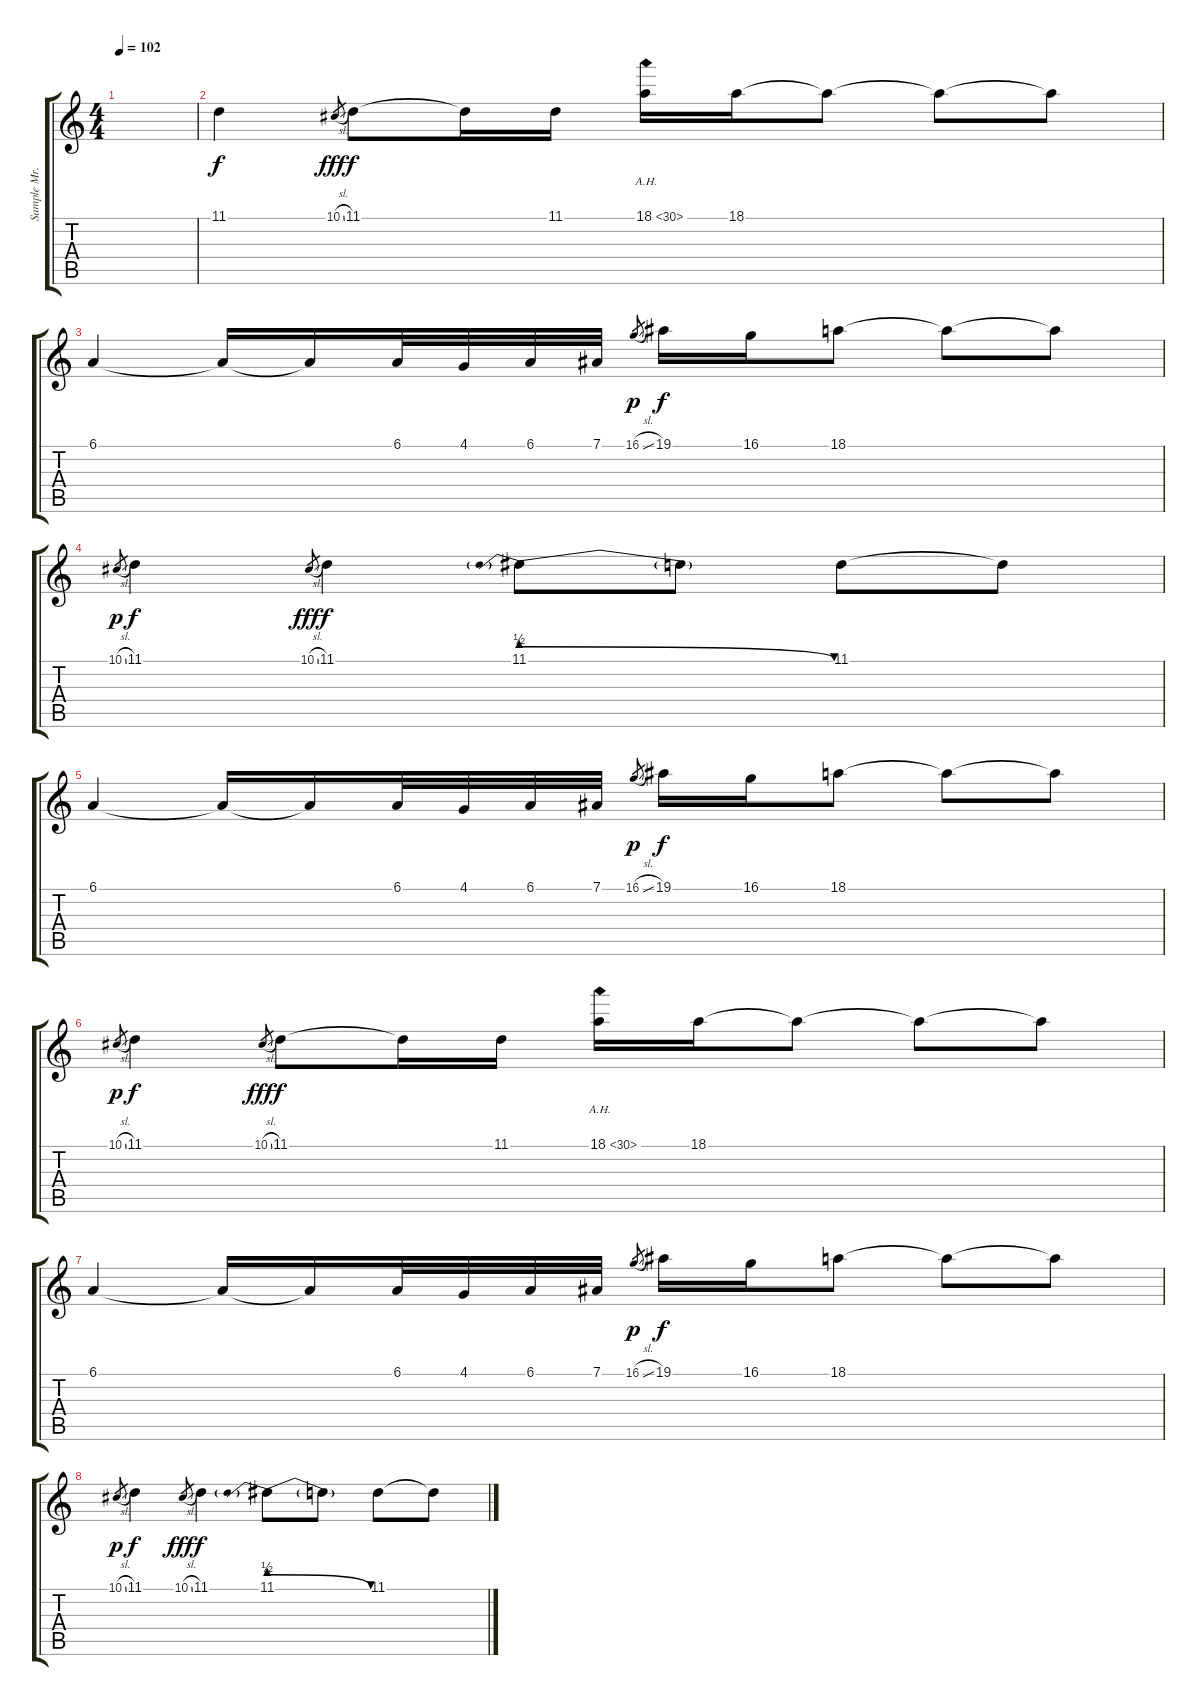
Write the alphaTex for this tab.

\track ("Sample Mr." "Sample Mr.") {instrument panflute}
\staff {score tabs}
\tuning (Eb4 Bb3 Gb3 Db3 Ab2 Db2) {hide}
\ts (4 4)
\tempo 102
\clef g2
\ks c
|
11.1.4 10.1{sl}.8{gr dy fff} 11.1.8{dy f} 11.1{t}.16 11.1.16 18.1{ah 12}.16 18.1.16 18.1{t}.8 18.1{t}.8 18.1{t}.8 |
6.1.4 6.1{t}.16 6.1{t}.16 6.1.32 4.1.32 6.1.32 7.1.32 16.1{sl}.8{gr dy p} 19.1.16{dy f} 16.1.16 18.1.8 18.1{t}.8 18.1{t}.8 |
10.1{sl}.8{gr dy p} 11.1.4{dy f} 10.1{sl}.8{gr dy fff} 11.1.4{dy f} 11.1{be (prebendrelease 0 2 60 0)}.8 11.1{t}.8 11.1.8 11.1{t}.8 |
6.1.4 6.1{t}.16 6.1{t}.16 6.1.32 4.1.32 6.1.32 7.1.32 16.1{sl}.8{gr dy p} 19.1.16{dy f} 16.1.16 18.1.8 18.1{t}.8 18.1{t}.8 |
10.1{sl}.8{gr dy p} 11.1.4{dy f} 10.1{sl}.8{gr dy fff} 11.1.8{dy f} 11.1{t}.16 11.1.16 18.1{ah 12}.16 18.1.16 18.1{t}.8 18.1{t}.8 18.1{t}.8 |
6.1.4 6.1{t}.16 6.1{t}.16 6.1.32 4.1.32 6.1.32 7.1.32 16.1{sl}.8{gr dy p} 19.1.16{dy f} 16.1.16 18.1.8 18.1{t}.8 18.1{t}.8 |
10.1{sl}.8{gr dy p} 11.1.4{dy f} 10.1{sl}.8{gr dy fff} 11.1.4{dy f} 11.1{be (prebendrelease 0 2 60 0)}.8 11.1{t}.8 11.1.8 11.1{t}.8
